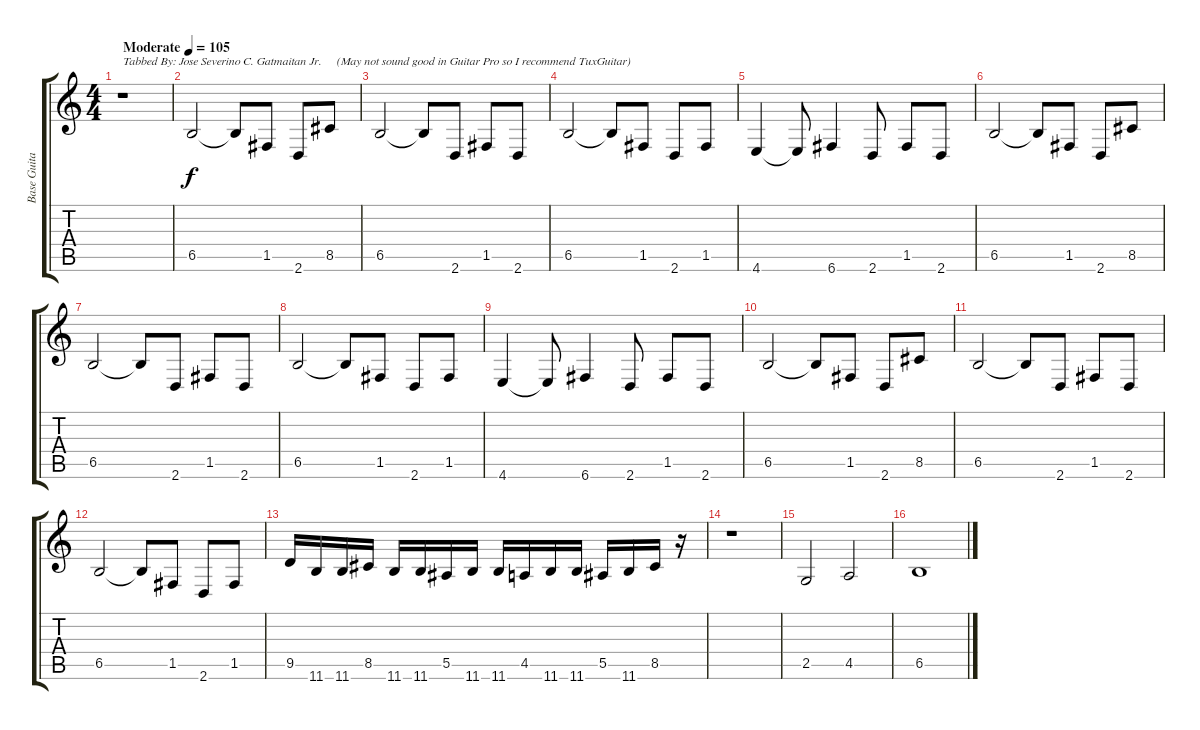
\track ("Base Guitar" "Base Guita") {instrument electricbassfinger}
\staff {score tabs}
\tuning (C4 G3 Eb3 Bb2 F2 C2) {hide}
\ts (4 4)
\tempo (105 "Moderate")
\clef g2
\ks c
r.1{txt "Tabbed By: Jose Severino C. Gatmaitan Jr.     (May not sound good in Guitar Pro so I recommend TuxGuitar)" dy f instrument electricbassfinger} |
6.5.2 6.5{t}.8 1.5.8 2.6.8 8.5.8 |
6.5.2 6.5{t}.8 2.6.8 1.5.8 2.6.8 |
6.5.2 6.5{t}.8 1.5.8 2.6.8 1.5.8 |
4.6.4 4.6{t}.8 6.6.4 2.6.8 1.5.8 2.6.8 |
6.5.2 6.5{t}.8 1.5.8 2.6.8 8.5.8 |
6.5.2 6.5{t}.8 2.6.8 1.5.8 2.6.8 |
6.5.2 6.5{t}.8 1.5.8 2.6.8 1.5.8 |
4.6.4 4.6{t}.8 6.6.4 2.6.8 1.5.8 2.6.8 |
6.5.2 6.5{t}.8 1.5.8 2.6.8 8.5.8 |
6.5.2 6.5{t}.8 2.6.8 1.5.8 2.6.8 |
6.5.2 6.5{t}.8 1.5.8 2.6.8 1.5.8 |
9.5.16 11.6.16 11.6.16 8.5.16 11.6.16 11.6.16 5.5.16 11.6.16 11.6.16 4.5.16 11.6.16 11.6.16 5.5.16 11.6.16 8.5.16 r.16 |
r.1 |
2.5.2 4.5.2 |
6.5.1
